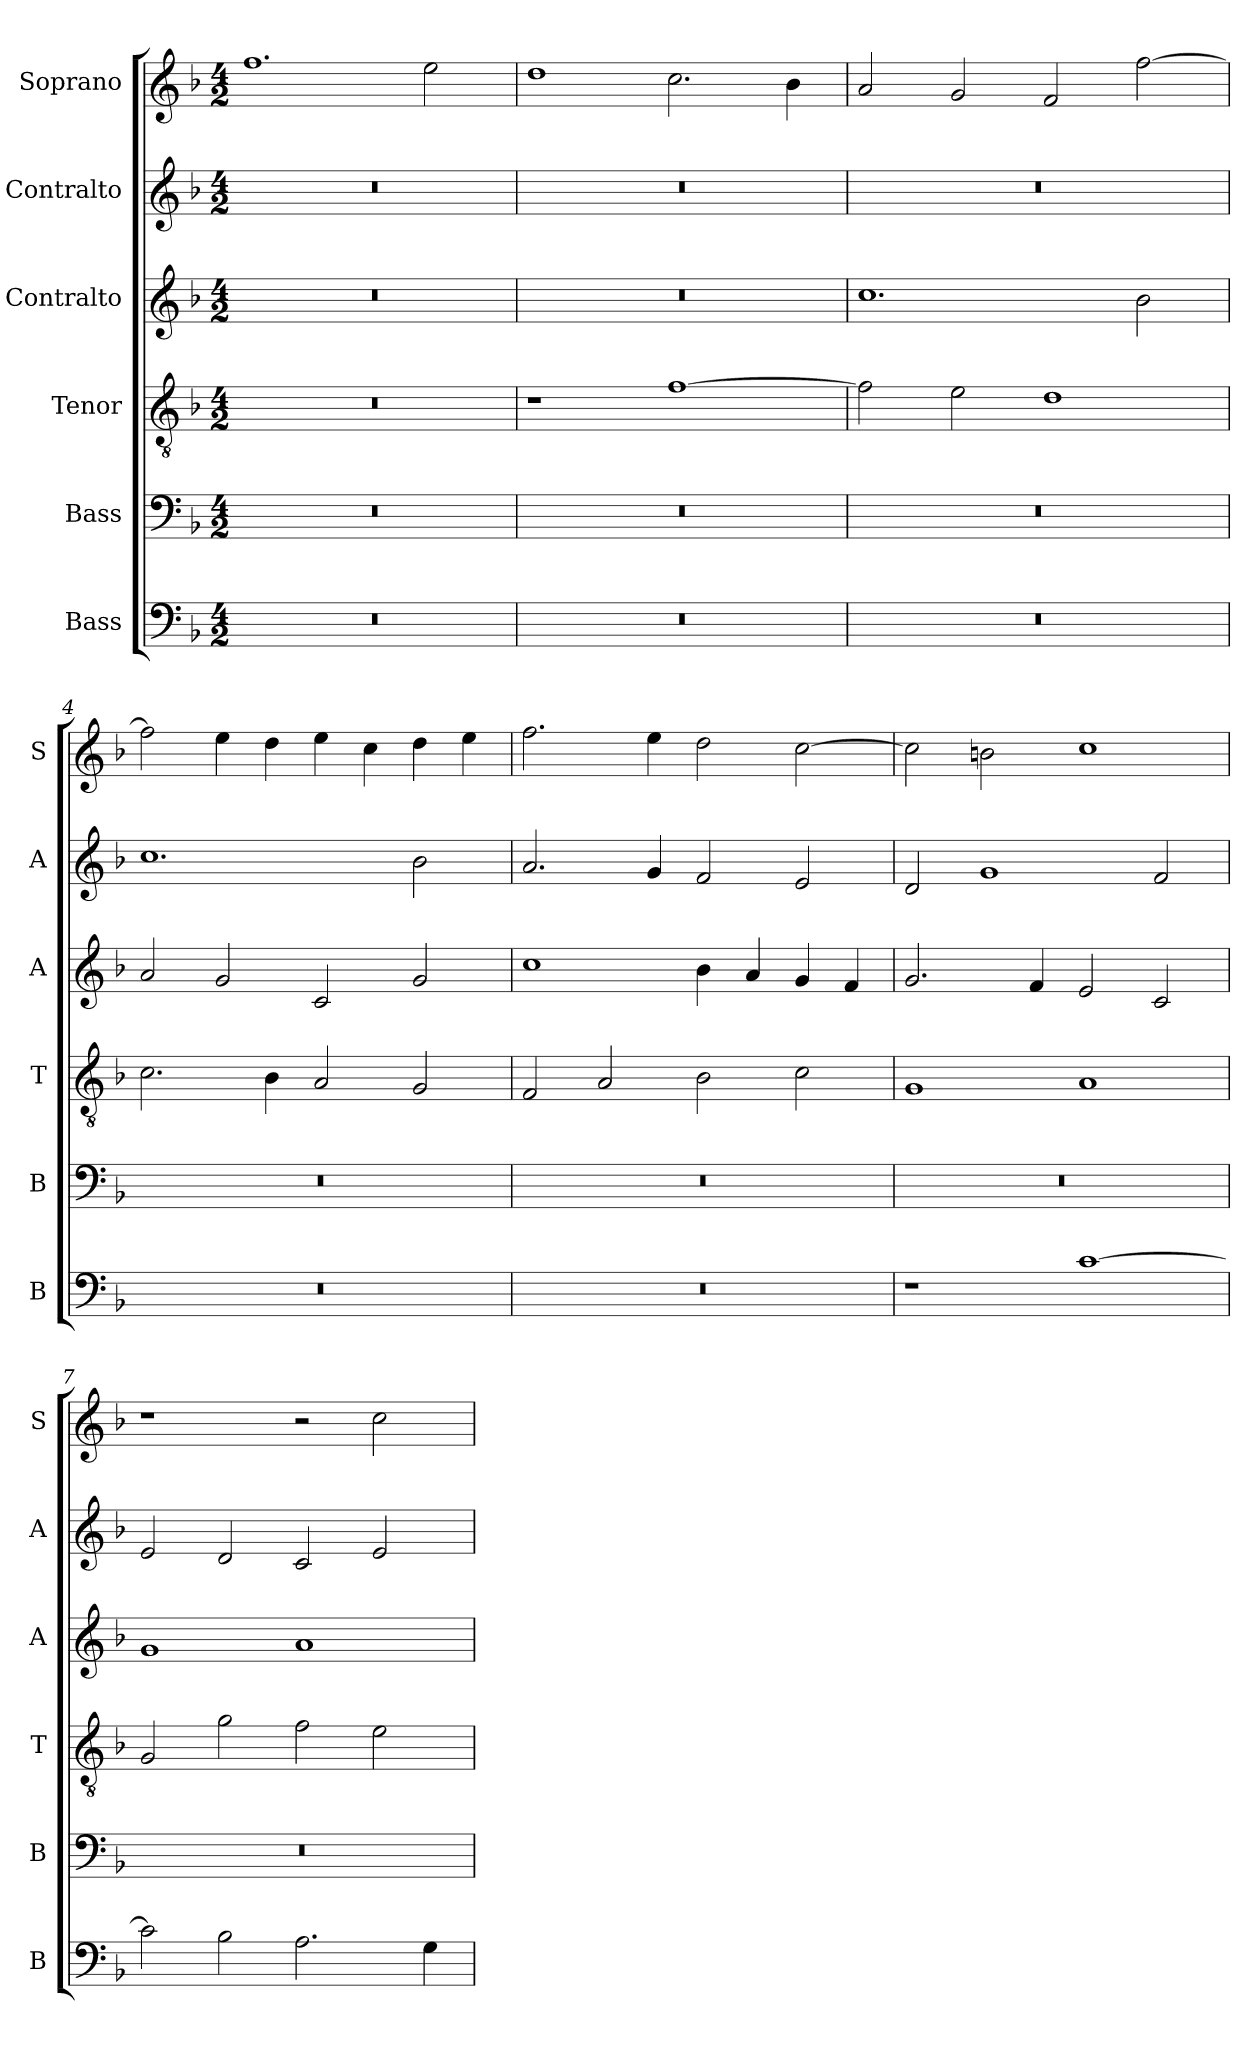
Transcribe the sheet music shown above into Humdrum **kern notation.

**kern	**kern	**kern	**kern	**kern	**kern
*part6	*part5	*part4	*part3	*part2	*part1
*staff6	*staff5	*staff4	*staff3	*staff2	*staff1
*I"Bass	*I"Bass	*I"Tenor	*I"Contralto	*I"Contralto	*I"Soprano
*I'B	*I'B	*I'T	*I'A	*I'A	*I'S
*clefF4	*clefF4	*clefGv2	*clefG2	*clefG2	*clefG2
*k[b-]	*k[b-]	*k[b-]	*k[b-]	*k[b-]	*k[b-]
*F:ion	*F:ion	*F:ion	*F:ion	*F:ion	*F:ion
*M4/2	*M4/2	*M4/2	*M4/2	*M4/2	*M4/2
=1	=1	=1	=1	=1	=1
0r	0r	0r	0r	0r	1.ff
.	.	.	.	.	2ee
=2	=2	=2	=2	=2	=2
0r	0r	1r	0r	0r	1dd
.	.	[1f	.	.	2.cc
.	.	.	.	.	4b-
=3	=3	=3	=3	=3	=3
0r	0r	2f]	1.cc	0r	2a
.	.	2e	.	.	2g
.	.	1d	.	.	2f
.	.	.	2b-	.	[2ff
=4	=4	=4	=4	=4	=4
0r	0r	2.c	2a	1.cc	2ff]
.	.	.	2g	.	4ee
.	.	4B-	.	.	4dd
.	.	2A	2c	.	4ee
.	.	.	.	.	4cc
.	.	2G	2g	2b-	4dd
.	.	.	.	.	4ee
=5	=5	=5	=5	=5	=5
0r	0r	2F	1cc	2.a	2.ff
.	.	2A	.	.	.
.	.	.	.	4g	4ee
.	.	2B-	4b-	2f	2dd
.	.	.	4a	.	.
.	.	2c	4g	2e	[2cc
.	.	.	4f	.	.
=6	=6	=6	=6	=6	=6
1r	0r	1G	2.g	2d	2cc]
.	.	.	.	1g	2bn
.	.	.	4f	.	.
[1c	.	1A	2e	.	1cc
.	.	.	2c	2f	.
=7	=7	=7	=7	=7	=7
2c]	0r	2G	1g	2e	1r
2B-	.	2g	.	2d	.
2.A	.	2f	1a	2c	2r
.	.	2e	.	2e	2cc
4G	.	.	.	.	.
=	=	=	=	=	=
*-	*-	*-	*-	*-	*-
